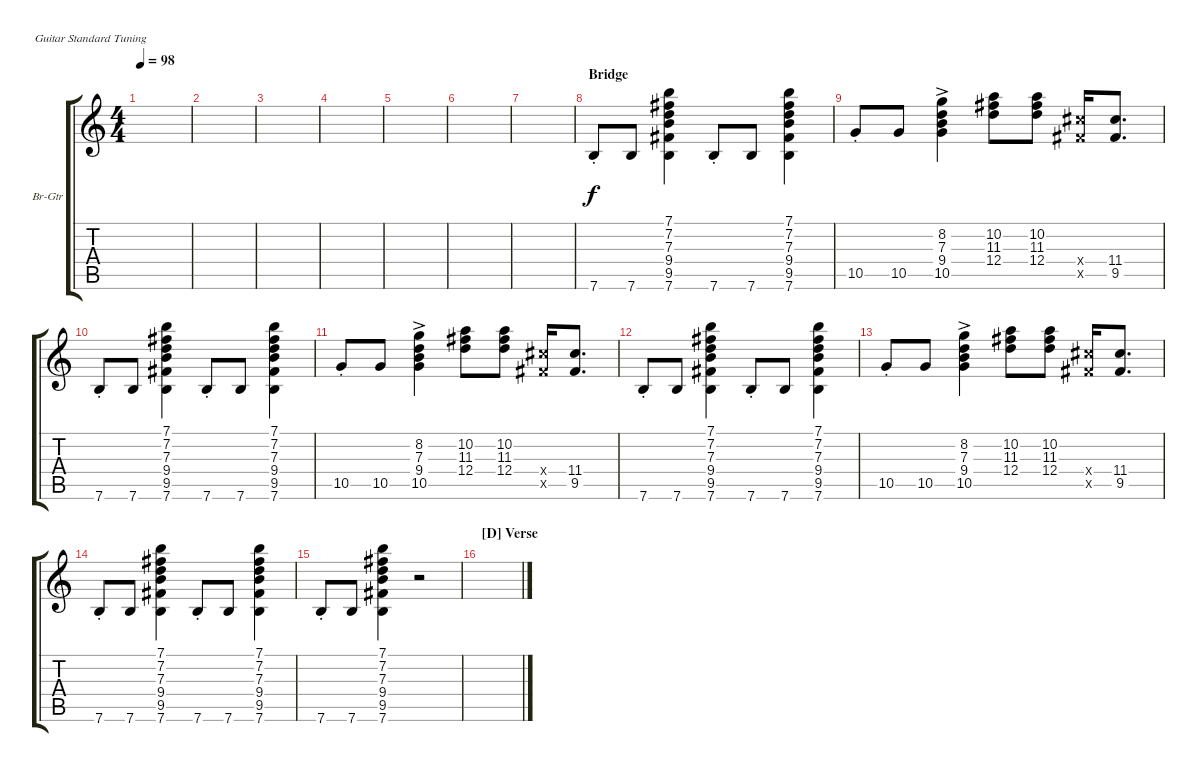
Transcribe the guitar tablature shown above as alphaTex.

\defaultSystemsLayout 4
\bracketExtendMode groupsimilarinstruments
\firstSystemTrackNameOrientation horizontal
\otherSystemsTrackNameOrientation horizontal
\track ("Bridge 2nd Guitar (John Frusciante)" "Br-Gtr") {instrument electricguitarclean}
\staff {score tabs}
\tuning (E4 B3 G3 D3 A2 E2)
\ts (4 4)
\tempo 98
\clef g2
\scale
0.333333
\ks c
|
\scale
0.333333 |
\scale
0.333333 |
\scale
0.333333 |
\scale
0.333333 |
\scale
0.333333 |
\scale
0.333333 |
\section ("" "Bridge")
\scale
0.333333 7.6{st}.8 7.6.8 (7.6 9.5 9.4 7.3 7.2 7.1).4 7.6{st}.8 7.6.8 (7.6 9.5 9.4 7.3 7.2 7.1).4 |
\scale
0.333333 10.5{st}.8 10.5.8 (10.5{ac} 9.4 7.3 8.2).4 (12.4 11.3 10.2).8 (12.4 11.3 10.2).8 (9.5{x} 11.4{x}).16 (11.4 9.5).8{d} |
\scale
0.333333 7.6{st}.8 7.6.8 (7.6 9.5 9.4 7.3 7.2 7.1).4 7.6{st}.8 7.6.8 (7.6 9.5 9.4 7.3 7.2 7.1).4 |
\scale
0.333333 10.5{st}.8 10.5.8 (10.5{ac} 9.4 7.3 8.2).4 (12.4 11.3 10.2).8 (12.4 11.3 10.2).8 (9.5{x} 11.4{x}).16 (11.4 9.5).8{d} |
\scale
0.333333 7.6{st}.8 7.6.8 (7.6 9.5 9.4 7.3 7.2 7.1).4 7.6{st}.8 7.6.8 (7.6 9.5 9.4 7.3 7.2 7.1).4 |
\scale
0.333333 10.5{st}.8 10.5.8 (10.5{ac} 9.4 7.3 8.2).4 (12.4 11.3 10.2).8 (12.4 11.3 10.2).8 (9.5{x} 11.4{x}).16 (11.4 9.5).8{d} |
\scale
0.333333 7.6{st}.8 7.6.8 (7.6 9.5 9.4 7.3 7.2 7.1).4 7.6{st}.8 7.6.8 (7.6 9.5 9.4 7.3 7.2 7.1).4 |
\scale
0.333333 7.6{st}.8 7.6.8 (7.6 9.5 9.4 7.3 7.2 7.1).4 r.2 |
\section ("D" "Verse")
\scale
0.333333
